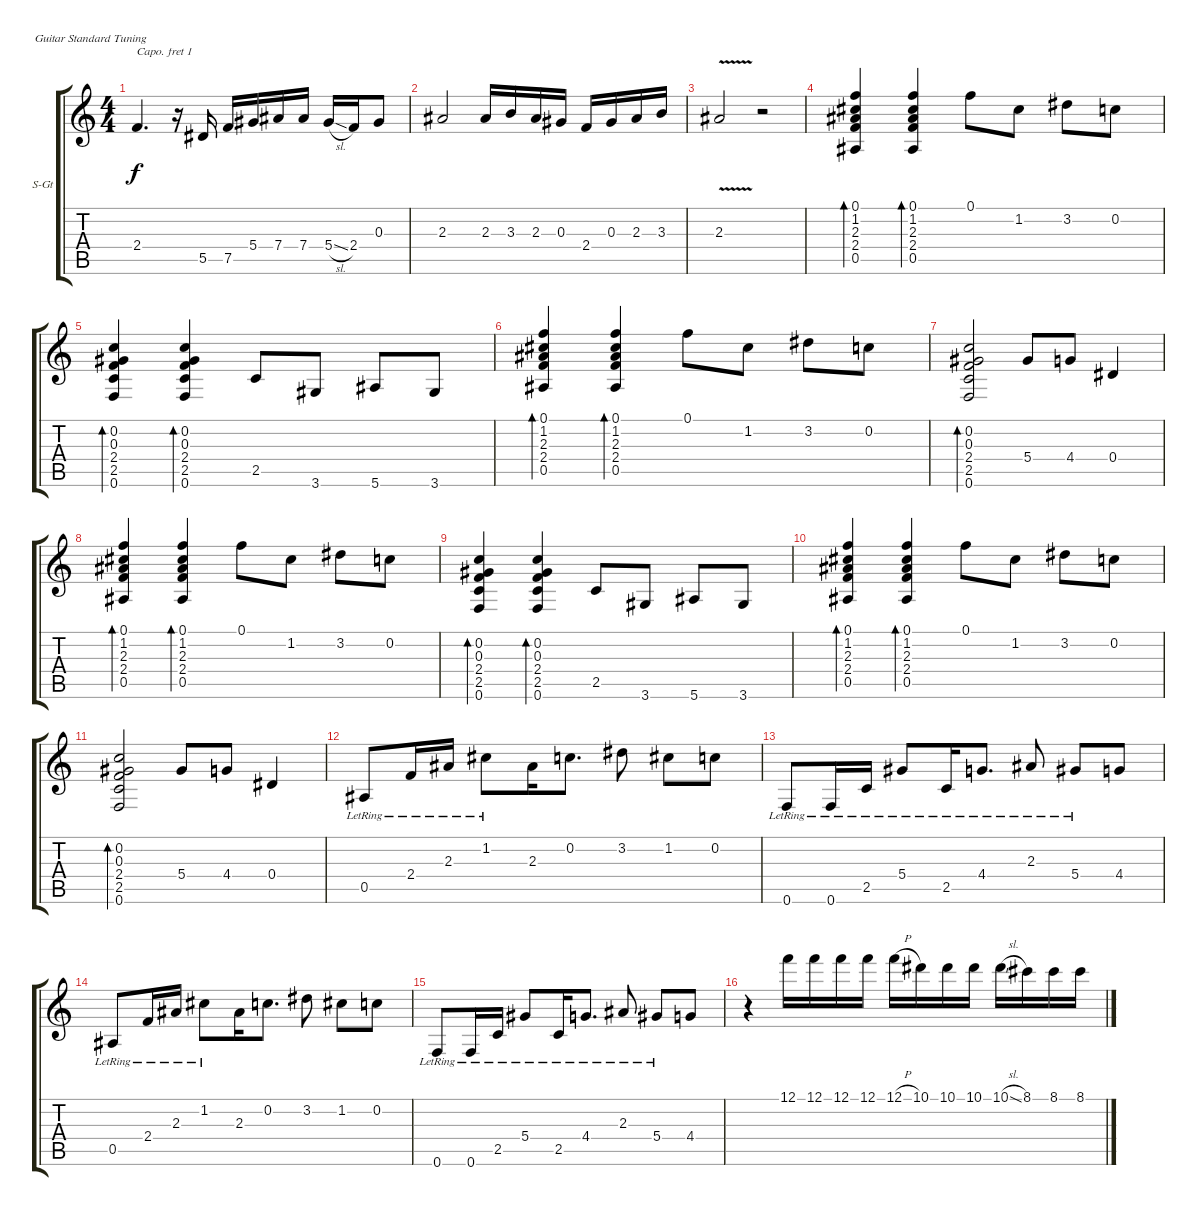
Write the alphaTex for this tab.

\bracketExtendMode groupsimilarinstruments
\firstSystemTrackNameOrientation horizontal
\otherSystemsTrackNameOrientation horizontal
\track ("Mike Sanchez" "S-Gt") {instrument acousticguitarsteel}
\staff {score tabs}
\capo 1
\tuning (E4 B3 G3 D3 A2 E2)
\ts (4 4)
\tempo (80 hide)
\clef g2
\ks c
2.4.4{d dy f} r.16 5.5.16 7.5.16 5.4.16 7.4.16 7.4.16 5.4{sl}.16 2.4.16 0.3.8 |
2.3.2 2.3.16 3.3.16 2.3.16 0.3.16 2.4.16 0.3.16 2.3.16 3.3.16 |
2.3{v}.2 r.2 |
(0.1 1.2 2.3 2.4 0.5).4{bd 30} (0.1 1.2 2.3 2.4 0.5).4{bd 30} 0.1.8 1.2.8 3.2.8 0.2.8 |
(0.2 0.3 2.4 2.5 0.6).4{bd 30} (0.2 0.3 2.4 2.5 0.6).4{bd 30} 2.5.8 3.6.8 5.6.8 3.6.8 |
(0.1 1.2 2.3 2.4 0.5).4{bd 30} (0.1 1.2 2.3 2.4 0.5).4{bd 30} 0.1.8 1.2.8 3.2.8 0.2.8 |
(0.2 0.3 2.4 2.5 0.6).2{bd 30} 5.4.8 4.4.8 0.4.4 |
(0.1 1.2 2.3 2.4 0.5).4{bd 30} (0.1 1.2 2.3 2.4 0.5).4{bd 30} 0.1.8 1.2.8 3.2.8 0.2.8 |
(0.2 0.3 2.4 2.5 0.6).4{bd 30} (0.2 0.3 2.4 2.5 0.6).4{bd 30} 2.5.8 3.6.8 5.6.8 3.6.8 |
(0.1 1.2 2.3 2.4 0.5).4{bd 30} (0.1 1.2 2.3 2.4 0.5).4{bd 30} 0.1.8 1.2.8 3.2.8 0.2.8 |
(0.2 0.3 2.4 2.5 0.6).2{bd 30} 5.4.8 4.4.8 0.4.4 |
0.5{lr}.8 2.4{lr}.16 2.3{lr}.16 1.2{lr}.8 2.3.16 0.2.8{d} 3.2.8 1.2.8 0.2.8 |
0.6{lr}.8 0.6{lr}.16 2.5{lr}.16 5.4{lr}.8 2.5{lr}.16 4.4{lr}.8{d} 2.3{lr}.8 5.4{lr}.8 4.4.8 |
0.5{lr}.8 2.4{lr}.16 2.3{lr}.16 1.2{lr}.8 2.3.16 0.2.8{d} 3.2.8 1.2.8 0.2.8 |
0.6{lr}.8 0.6{lr}.16 2.5{lr}.16 5.4{lr}.8 2.5{lr}.16 4.4{lr}.8{d} 2.3{lr}.8 5.4{lr}.8 4.4.8 |
r.4 12.1.16 12.1.16 12.1.16 12.1.16 12.1{h}.16 10.1.16 10.1.16 10.1.16 10.1{sl}.16 8.1.16 8.1.16 8.1.16
